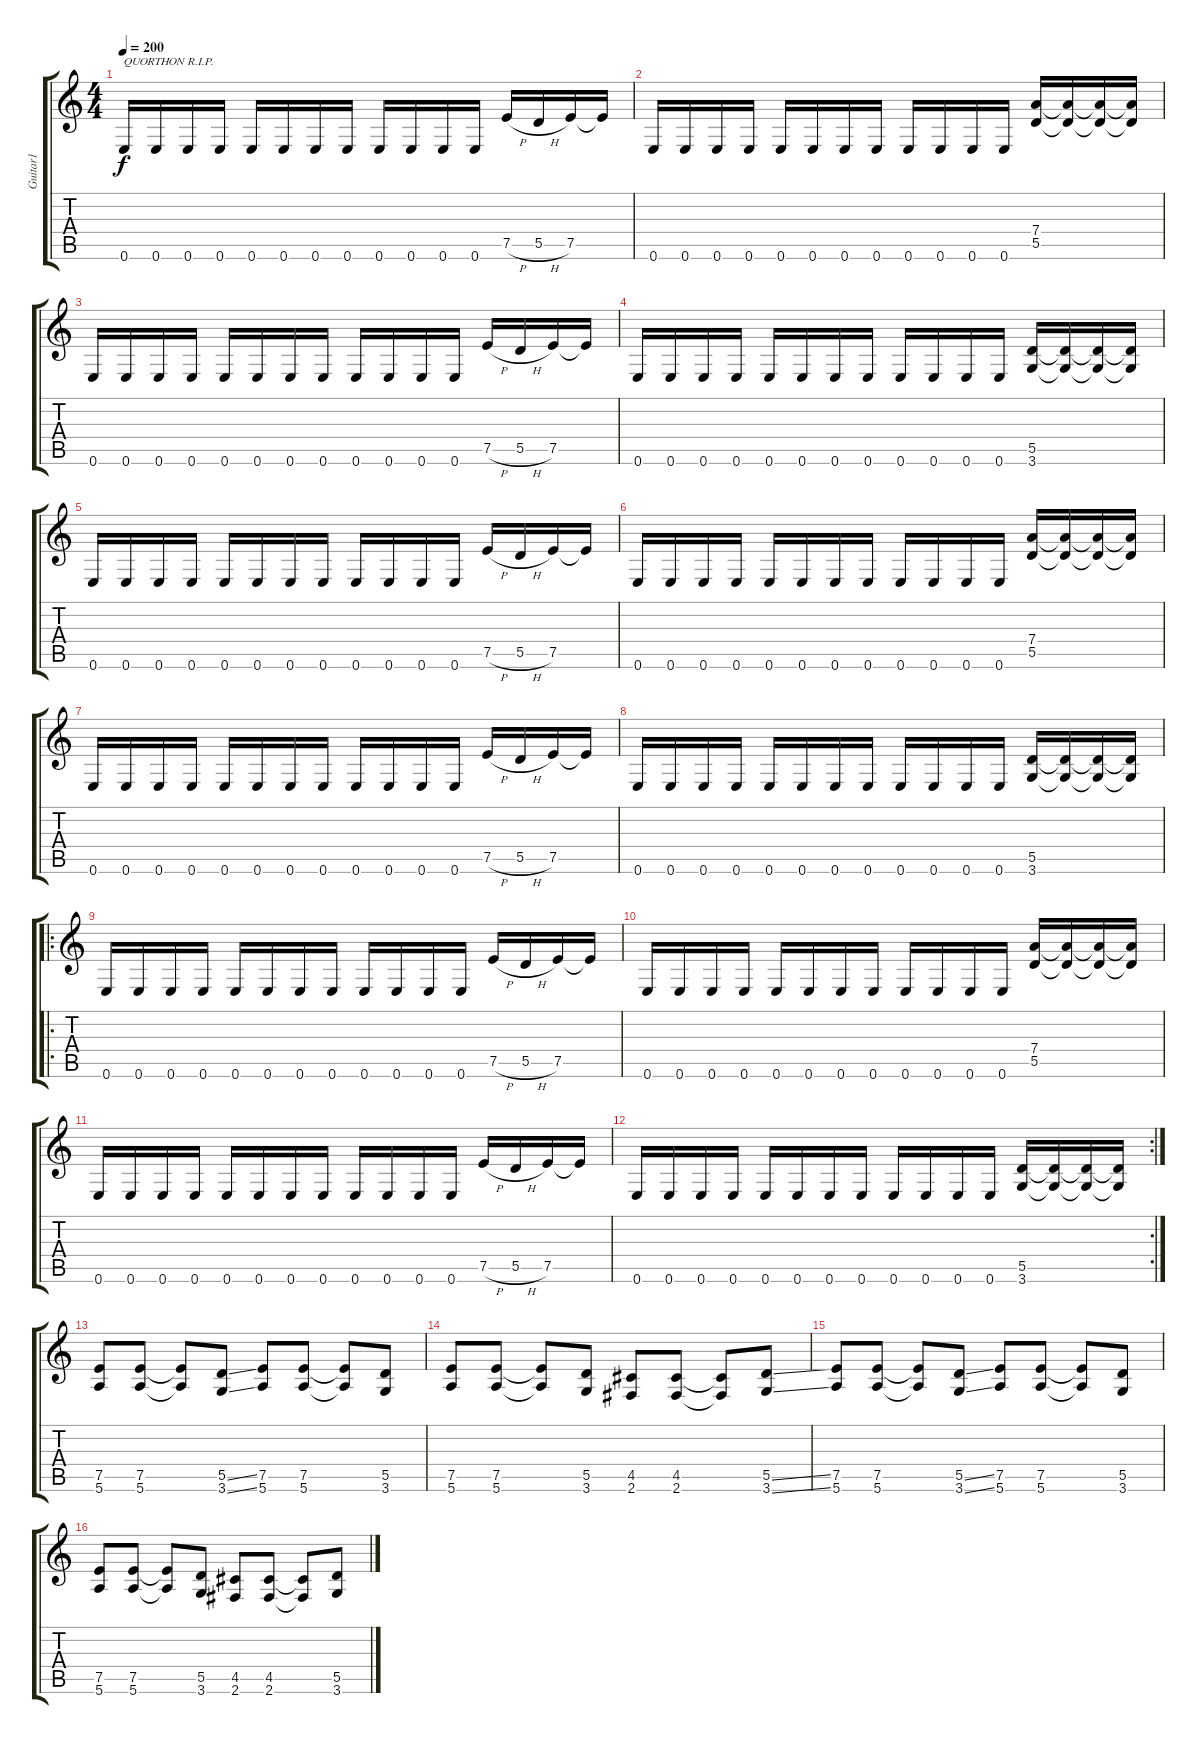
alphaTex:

\track ("Guitar1" "Guitar1") {instrument distortionguitar}
\staff {score tabs}
\tuning (E4 B3 G3 D3 A2 E2) {hide}
\ts (4 4)
\tempo 200
\clef g2
\ks c
0.6.16{txt "QUORTHON R.I.P." dy f instrument distortionguitar} 0.6.16 0.6.16 0.6.16 0.6.16 0.6.16 0.6.16 0.6.16 0.6.16 0.6.16 0.6.16 0.6.16 7.5{h}.16 5.5{h}.16 7.5.16 7.5{t}.16 |
0.6.16 0.6.16 0.6.16 0.6.16 0.6.16 0.6.16 0.6.16 0.6.16 0.6.16 0.6.16 0.6.16 0.6.16 (7.4 5.5).16 (7.4{t} 5.5{t}).16 (7.4{t} 5.5{t}).16 (7.4{t} 5.5{t}).16 |
0.6.16{instrument distortionguitar} 0.6.16 0.6.16 0.6.16 0.6.16 0.6.16 0.6.16 0.6.16 0.6.16 0.6.16 0.6.16 0.6.16 7.5{h}.16 5.5{h}.16 7.5.16 7.5{t}.16 |
0.6.16 0.6.16 0.6.16 0.6.16 0.6.16 0.6.16 0.6.16 0.6.16 0.6.16 0.6.16 0.6.16 0.6.16 (5.5 3.6).16 (5.5{t} 3.6{t}).16 (5.5{t} 3.6{t}).16 (5.5{t} 3.6{t}).16 |
0.6.16{instrument distortionguitar} 0.6.16 0.6.16 0.6.16 0.6.16 0.6.16 0.6.16 0.6.16 0.6.16 0.6.16 0.6.16 0.6.16 7.5{h}.16 5.5{h}.16 7.5.16 7.5{t}.16 |
0.6.16 0.6.16 0.6.16 0.6.16 0.6.16 0.6.16 0.6.16 0.6.16 0.6.16 0.6.16 0.6.16 0.6.16 (7.4 5.5).16 (7.4{t} 5.5{t}).16 (7.4{t} 5.5{t}).16 (7.4{t} 5.5{t}).16 |
0.6.16{instrument distortionguitar} 0.6.16 0.6.16 0.6.16 0.6.16 0.6.16 0.6.16 0.6.16 0.6.16 0.6.16 0.6.16 0.6.16 7.5{h}.16 5.5{h}.16 7.5.16 7.5{t}.16 |
0.6.16 0.6.16 0.6.16 0.6.16 0.6.16 0.6.16 0.6.16 0.6.16 0.6.16 0.6.16 0.6.16 0.6.16 (5.5 3.6).16 (5.5{t} 3.6{t}).16 (5.5{t} 3.6{t}).16 (5.5{t} 3.6{t}).16 |
\ro
0.6.16{instrument distortionguitar} 0.6.16 0.6.16 0.6.16 0.6.16 0.6.16 0.6.16 0.6.16 0.6.16 0.6.16 0.6.16 0.6.16 7.5{h}.16 5.5{h}.16 7.5.16 7.5{t}.16 |
0.6.16 0.6.16 0.6.16 0.6.16 0.6.16 0.6.16 0.6.16 0.6.16 0.6.16 0.6.16 0.6.16 0.6.16 (7.4 5.5).16 (7.4{t} 5.5{t}).16 (7.4{t} 5.5{t}).16 (7.4{t} 5.5{t}).16 |
0.6.16{instrument distortionguitar} 0.6.16 0.6.16 0.6.16 0.6.16 0.6.16 0.6.16 0.6.16 0.6.16 0.6.16 0.6.16 0.6.16 7.5{h}.16 5.5{h}.16 7.5.16 7.5{t}.16 |
\rc 2
0.6.16 0.6.16 0.6.16 0.6.16 0.6.16 0.6.16 0.6.16 0.6.16 0.6.16 0.6.16 0.6.16 0.6.16 (5.5 3.6).16 (5.5{t} 3.6{t}).16 (5.5{t} 3.6{t}).16 (5.5{t} 3.6{t}).16 |
(7.5 5.6).8 (7.5 5.6).8 (7.5{t} 5.6{t}).8 (5.5{ss} 3.6{ss}).8 (7.5 5.6).8 (7.5 5.6).8 (7.5{t} 5.6{t}).8 (5.5 3.6).8 |
(7.5 5.6).8 (7.5 5.6).8 (7.5{t} 5.6{t}).8 (5.5 3.6).8 (4.5 2.6).8 (4.5 2.6).8 (4.5{t} 2.6{t}).8 (5.5{ss} 3.6{ss}).8 |
(7.5 5.6).8 (7.5 5.6).8 (7.5{t} 5.6{t}).8 (5.5{ss} 3.6{ss}).8 (7.5 5.6).8 (7.5 5.6).8 (7.5{t} 5.6{t}).8 (5.5 3.6).8 |
(7.5 5.6).8 (7.5 5.6).8 (7.5{t} 5.6{t}).8 (5.5 3.6).8 (4.5 2.6).8 (4.5 2.6).8 (4.5{t} 2.6{t}).8 (5.5 3.6).8
